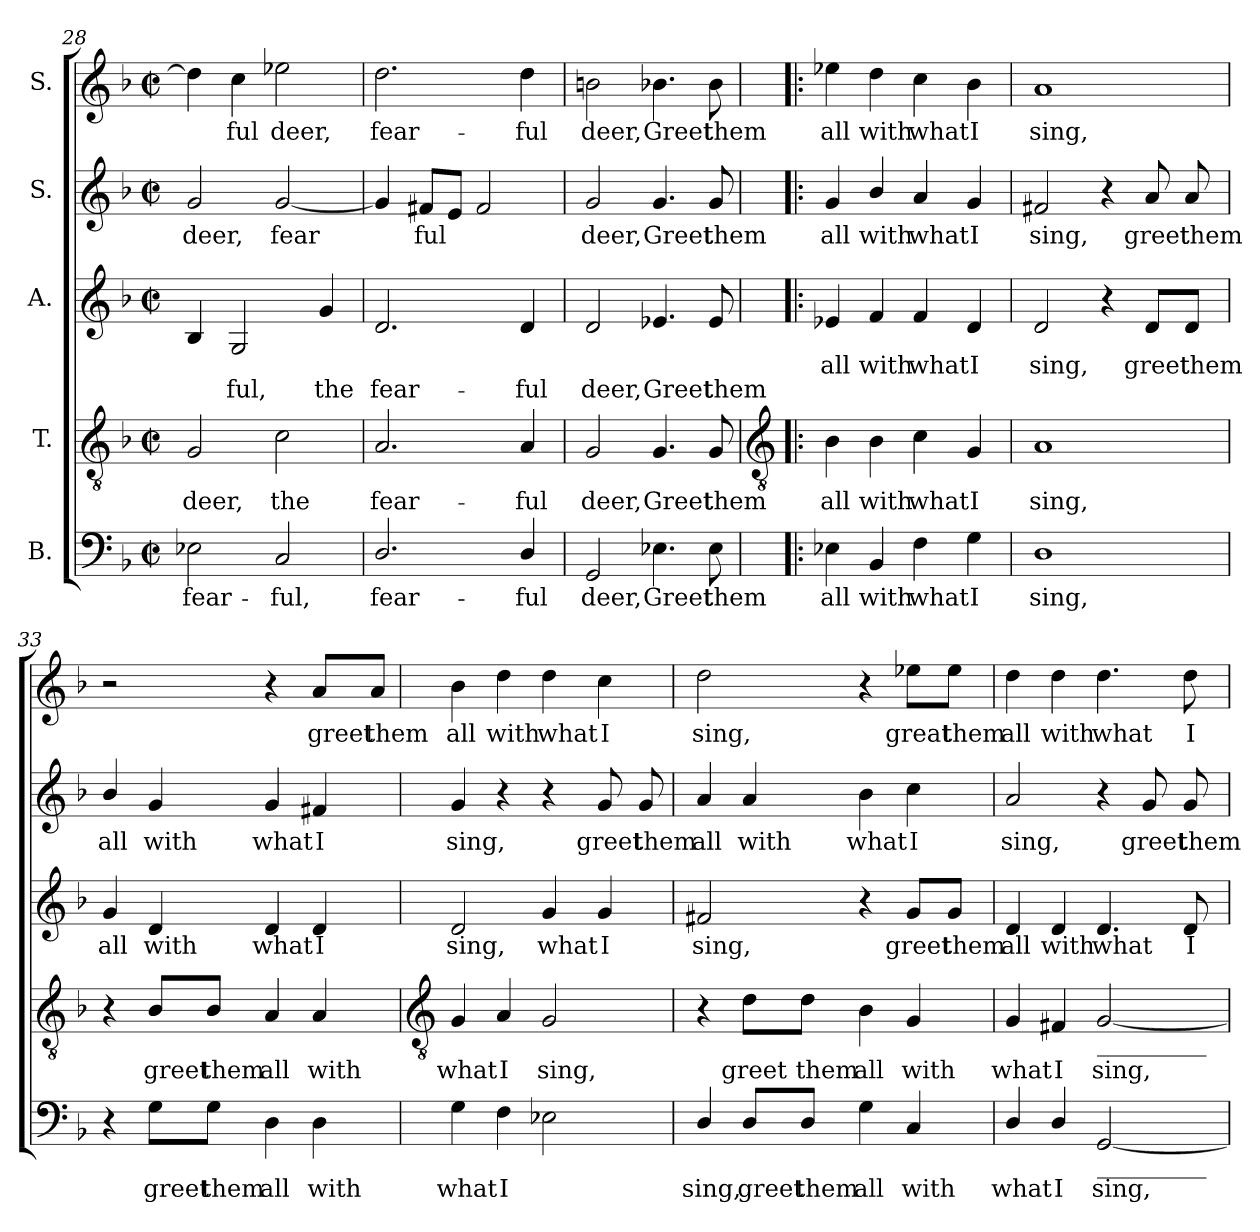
**kern	**text	**kern	**text	**kern	**text	**text	**kern	**text	**kern	**text
*part5	*part5	*part4	*part4	*part3	*part3	*part3	*part2	*part2	*part1	*part1
*staff5	*staff5	*staff4	*staff4	*staff3	*staff3	*staff3	*staff2	*staff2	*staff1	*staff1
*I"B.	*	*I"T.	*	*I"A.	*	*	*I"S.	*	*I"S.	*
*clefF4	*	*clefGv2	*	*clefG2	*	*	*clefG2	*	*clefG2	*
*k[b-]	*	*k[b-]	*	*k[b-]	*	*	*k[b-]	*	*k[b-]	*
*F:	*	*F:	*	*F:	*	*	*F:	*	*F:	*
*M2/2	*	*M2/2	*	*M2/2	*	*	*M2/2	*	*M2/2	*
*met(c|)	*	*met(c|)	*	*met(c|)	*	*	*met(c|)	*	*met(c|)	*
=28	=28	=28	=28	=28	=28	=28	=28	=28	=28	=28
!	!LO:LY:b	!	!LO:LY:b	!	!	!	!	!LO:LY:b	!	!
2E-X	fear-	2G	deer,	4B-	.	.	2g	deer,	4dd]	.
!	!	!	!	!	!	!LO:LY:b	!	!	!	!LO:LY:b
.	.	.	.	2G	.	ful,	.	.	4cc	ful
!	!LO:LY:b	!	!LO:LY:b	!	!	!	!	!LO:LY:b	!	!LO:LY:b
2C	-ful,	2c	the	.	.	.	[2g	fear	2ee-X	deer,
!	!	!	!	!	!	!LO:LY:b	!	!	!	!
.	.	.	.	4g	.	the	.	.	.	.
=29	=29	=29	=29	=29	=29	=29	=29	=29	=29	=29
!	!LO:LY:b	!	!LO:LY:b	!	!	!LO:LY:b	!	!	!	!LO:LY:b
2.D/	fear-	2.A	fear-	2.d	.	fear-	4g]	.	2.dd	fear-
!	!	!	!	!	!	!	!	!LO:LY:b	!	!
.	.	.	.	.	.	.	8f#XL	ful	.	.
.	.	.	.	.	.	.	8eJ	.	.	.
.	.	.	.	.	.	.	2f#	.	.	.
!	!LO:LY:b	!	!LO:LY:b	!	!	!LO:LY:b	!	!	!	!LO:LY:b
4D/	-ful	4A	-ful	4d	.	-ful	.	.	4dd	-ful
=30	=30	=30	=30	=30	=30	=30	=30	=30	=30	=30
!	!LO:LY:b	!	!LO:LY:b	!	!	!LO:LY:b	!	!LO:LY:b	!	!LO:LY:b
2GG	deer,	2G	deer,	2d	.	deer,	2g	deer,	2bn	deer,
!	!LO:LY:b	!	!LO:LY:b	!	!	!LO:LY:b	!	!LO:LY:b	!	!LO:LY:b
4.E-X	Greet	4.G	Greet	4.e-X	.	Greet	4.g	Greet	4.b-X	Greet
!	!LO:LY:b	!	!LO:LY:b	!	!	!LO:LY:b	!	!LO:LY:b	!	!LO:LY:b
8E-	them	8G	them	8e-	.	them	8g	them	8b-	them
!!LO:LB:g=z
=31!|:	=31!|:	=31!|:	=31!|:	=31!|:	=31!|:	=31!|:	=31!|:	=31!|:	=31!|:	=31!|:
*	*	*clefGv2	*	*	*	*	*	*	*	*
!	!LO:LY:b	!	!LO:LY:b	!	!LO:LY:b	!	!	!LO:LY:b	!	!LO:LY:b
4E-X	all	4B-	all	4e-X	all	.	4g	all	4ee-X	all
!	!LO:LY:b	!	!LO:LY:b	!	!LO:LY:b	!	!	!LO:LY:b	!	!LO:LY:b
4BB-	with	4B-	with	4f	with	.	4b-/	with	4dd	with
!	!LO:LY:b	!	!LO:LY:b	!	!LO:LY:b	!	!	!LO:LY:b	!	!LO:LY:b
4F	what	4c	what	4f	what	.	4a	what	4cc	what
!	!LO:LY:b	!	!LO:LY:b	!	!LO:LY:b	!	!	!LO:LY:b	!	!LO:LY:b
4G	I	4G	I	4d	I	.	4g	I	4b-	I
=32	=32	=32	=32	=32	=32	=32	=32	=32	=32	=32
!	!LO:LY:b	!	!LO:LY:b	!	!LO:LY:b	!	!	!LO:LY:b	!	!LO:LY:b
1D	sing,	1A	sing,	2d	sing,	.	2f#X	sing,	1a	sing,
.	.	.	.	4r	.	.	4r	.	.	.
!	!	!	!	!	!LO:LY:b	!	!	!LO:LY:b	!	!
.	.	.	.	8d/L	greet	.	8a	greet	.	.
!	!	!	!	!	!LO:LY:b	!	!	!LO:LY:b	!	!
.	.	.	.	8d/J	them	.	8a	them	.	.
=33	=33	=33	=33	=33	=33	=33	=33	=33	=33	=33
!	!	!	!	!	!LO:LY:b	!	!	!LO:LY:b	!	!
4r	.	4r	.	4g	all	.	4b-/	all	2r	.
!	!LO:LY:b	!	!LO:LY:b	!	!LO:LY:b	!	!	!LO:LY:b	!	!
8G\L	greet	8B-/L	greet	4d	with	.	4g	with	.	.
!	!LO:LY:b	!	!LO:LY:b	!	!	!	!	!	!	!
8G\J	them	8B-/J	them	.	.	.	.	.	.	.
!	!LO:LY:b	!	!LO:LY:b	!	!LO:LY:b	!	!	!LO:LY:b	!	!
4D	all	4A	all	4d	what	.	4g	what	4r	.
!	!LO:LY:b	!	!LO:LY:b	!	!LO:LY:b	!	!	!LO:LY:b	!	!LO:LY:b
4D	with	4A	with	4d	I	.	4f#X	I	8a/L	greet
!	!	!	!	!	!	!	!	!	!	!LO:LY:b
.	.	.	.	.	.	.	.	.	8a/J	them
!!LO:LB:g=z
=34	=34	=34	=34	=34	=34	=34	=34	=34	=34	=34
*	*	*clefGv2	*	*	*	*	*	*	*	*
!	!LO:LY:b	!	!LO:LY:b	!	!LO:LY:b	!	!	!LO:LY:b	!	!LO:LY:b
4G	what	4G	what	2d	sing,	.	4g	sing,	4b-	all
!	!LO:LY:b	!	!LO:LY:b	!	!	!	!	!	!	!LO:LY:b
4F	I	4A	I	.	.	.	4r	.	4dd	with
!	!	!	!LO:LY:b	!	!LO:LY:b	!	!	!	!	!LO:LY:b
2E-X	.	2G	sing,	4g	what	.	4r	.	4dd	what
!	!	!	!	!	!LO:LY:b	!	!	!LO:LY:b	!	!LO:LY:b
.	.	.	.	4g	I	.	8g	greet	4cc	I
!	!	!	!	!	!	!	!	!LO:LY:b	!	!
.	.	.	.	.	.	.	8g	them	.	.
=35	=35	=35	=35	=35	=35	=35	=35	=35	=35	=35
!	!LO:LY:b	!	!	!	!LO:LY:b	!	!	!LO:LY:b	!	!LO:LY:b
4D/	sing,	4r	.	2f#X	sing,	.	4a	all	2dd	sing,
!	!LO:LY:b	!	!LO:LY:b	!	!	!	!	!LO:LY:b	!	!
8D/L	greet	8d\L	greet	.	.	.	4a	with	.	.
!	!LO:LY:b	!	!LO:LY:b	!	!	!	!	!	!	!
8D/J	them	8d\J	them	.	.	.	.	.	.	.
!	!LO:LY:b	!	!LO:LY:b	!	!	!	!	!LO:LY:b	!	!
4G	all	4B-	all	4r	.	.	4b-	what	4r	.
!	!LO:LY:b	!	!LO:LY:b	!	!LO:LY:b	!	!	!LO:LY:b	!	!LO:LY:b
4C	with	4G	with	8g/L	greet	.	4cc	I	8ee-X\L	great
!	!	!	!	!	!LO:LY:b	!	!	!	!	!LO:LY:b
.	.	.	.	8g/J	them	.	.	.	8ee-\J	them
=36	=36	=36	=36	=36	=36	=36	=36	=36	=36	=36
!	!LO:LY:b	!	!LO:LY:b	!	!LO:LY:b	!	!	!LO:LY:b	!	!LO:LY:b
4D/	what	4G	what	4d	all	.	2a	sing,	4dd	all
!	!LO:LY:b	!	!LO:LY:b	!	!LO:LY:b	!	!	!	!	!LO:LY:b
4D/	I	4F#X	I	4d	with	.	.	.	4dd	with
!	!	!LO:TX:b:t=_________	!	!	!	!	!	!	!	!
!LO:TX:b:t=_________	!	!	!	!	!	!	!	!	!	!
!	!LO:LY:b	!	!LO:LY:b	!	!LO:LY:b	!	!	!	!	!LO:LY:b
[2GG	sing,	[2G	sing,	4.d	what	.	4r	.	4.dd	what
!	!	!	!	!	!	!	!	!LO:LY:b	!	!
.	.	.	.	.	.	.	8g	greet	.	.
!	!	!	!	!	!LO:LY:b	!	!	!LO:LY:b	!	!LO:LY:b
.	.	.	.	8d	I	.	8g	them	8dd	I
=	=	=	=	=	=	=	=	=	=	=
*-	*-	*-	*-	*-	*-	*-	*-	*-	*-	*-
